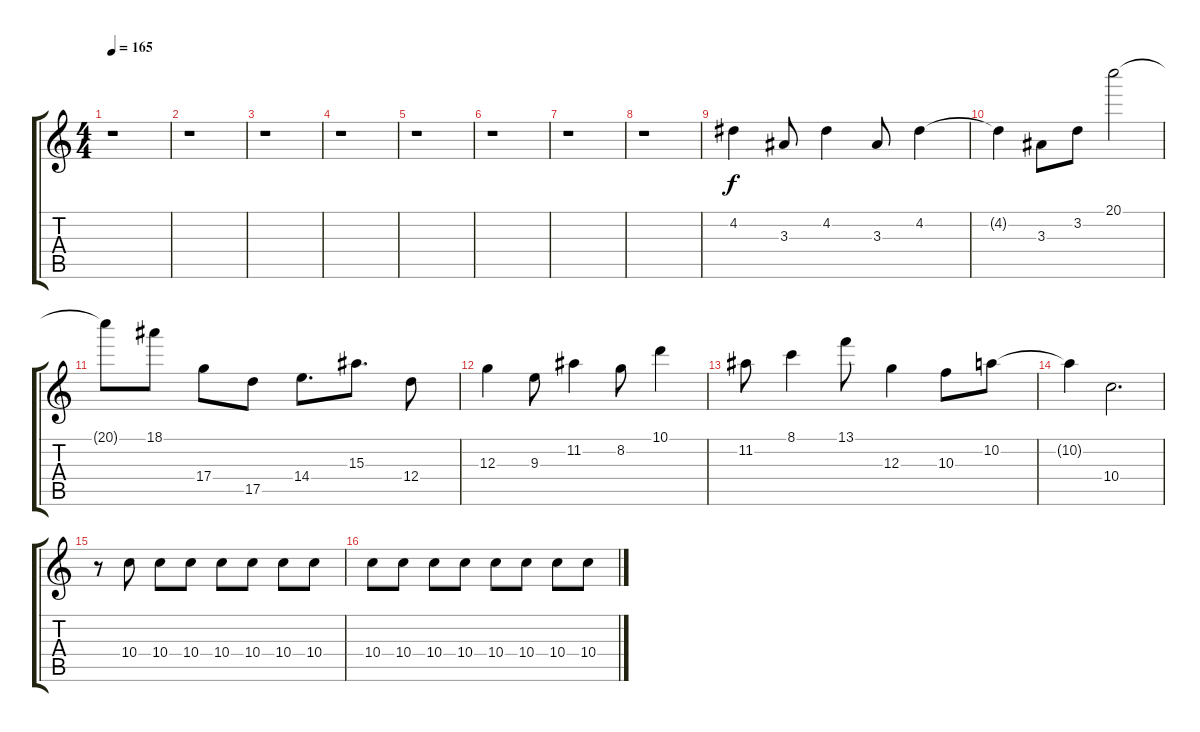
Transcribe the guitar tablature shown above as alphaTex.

\track "" {instrument overdrivenguitar}
\staff {score tabs}
\tuning (E4 B3 G3 D3 A2 E2) {hide}
\ts (4 4)
\tempo 165
\clef g2
\ks c
r.1{dy f} |
r.1 |
r.1 |
r.1 |
r.1 |
r.1 |
r.1 |
r.1 |
4.2.4 3.3.8 4.2.4 3.3.8 4.2.4 |
4.2{t}.4 3.3.8 3.2.8 20.1.2 |
20.1{t}.8 18.1.8 17.4.8 17.5.8 14.4.8{d} 15.3.8{d} 12.4.8 |
12.3.4 9.3.8 11.2.4 8.2.8 10.1.4 |
11.2.8 8.1.4 13.1.8 12.3.4 10.3.8 10.2.8 |
10.2{t}.4 10.4.2{d} |
r.8 10.4.8 10.4.8 10.4.8 10.4.8 10.4.8 10.4.8 10.4.8 |
10.4.8 10.4.8 10.4.8 10.4.8 10.4.8 10.4.8 10.4.8 10.4.8
